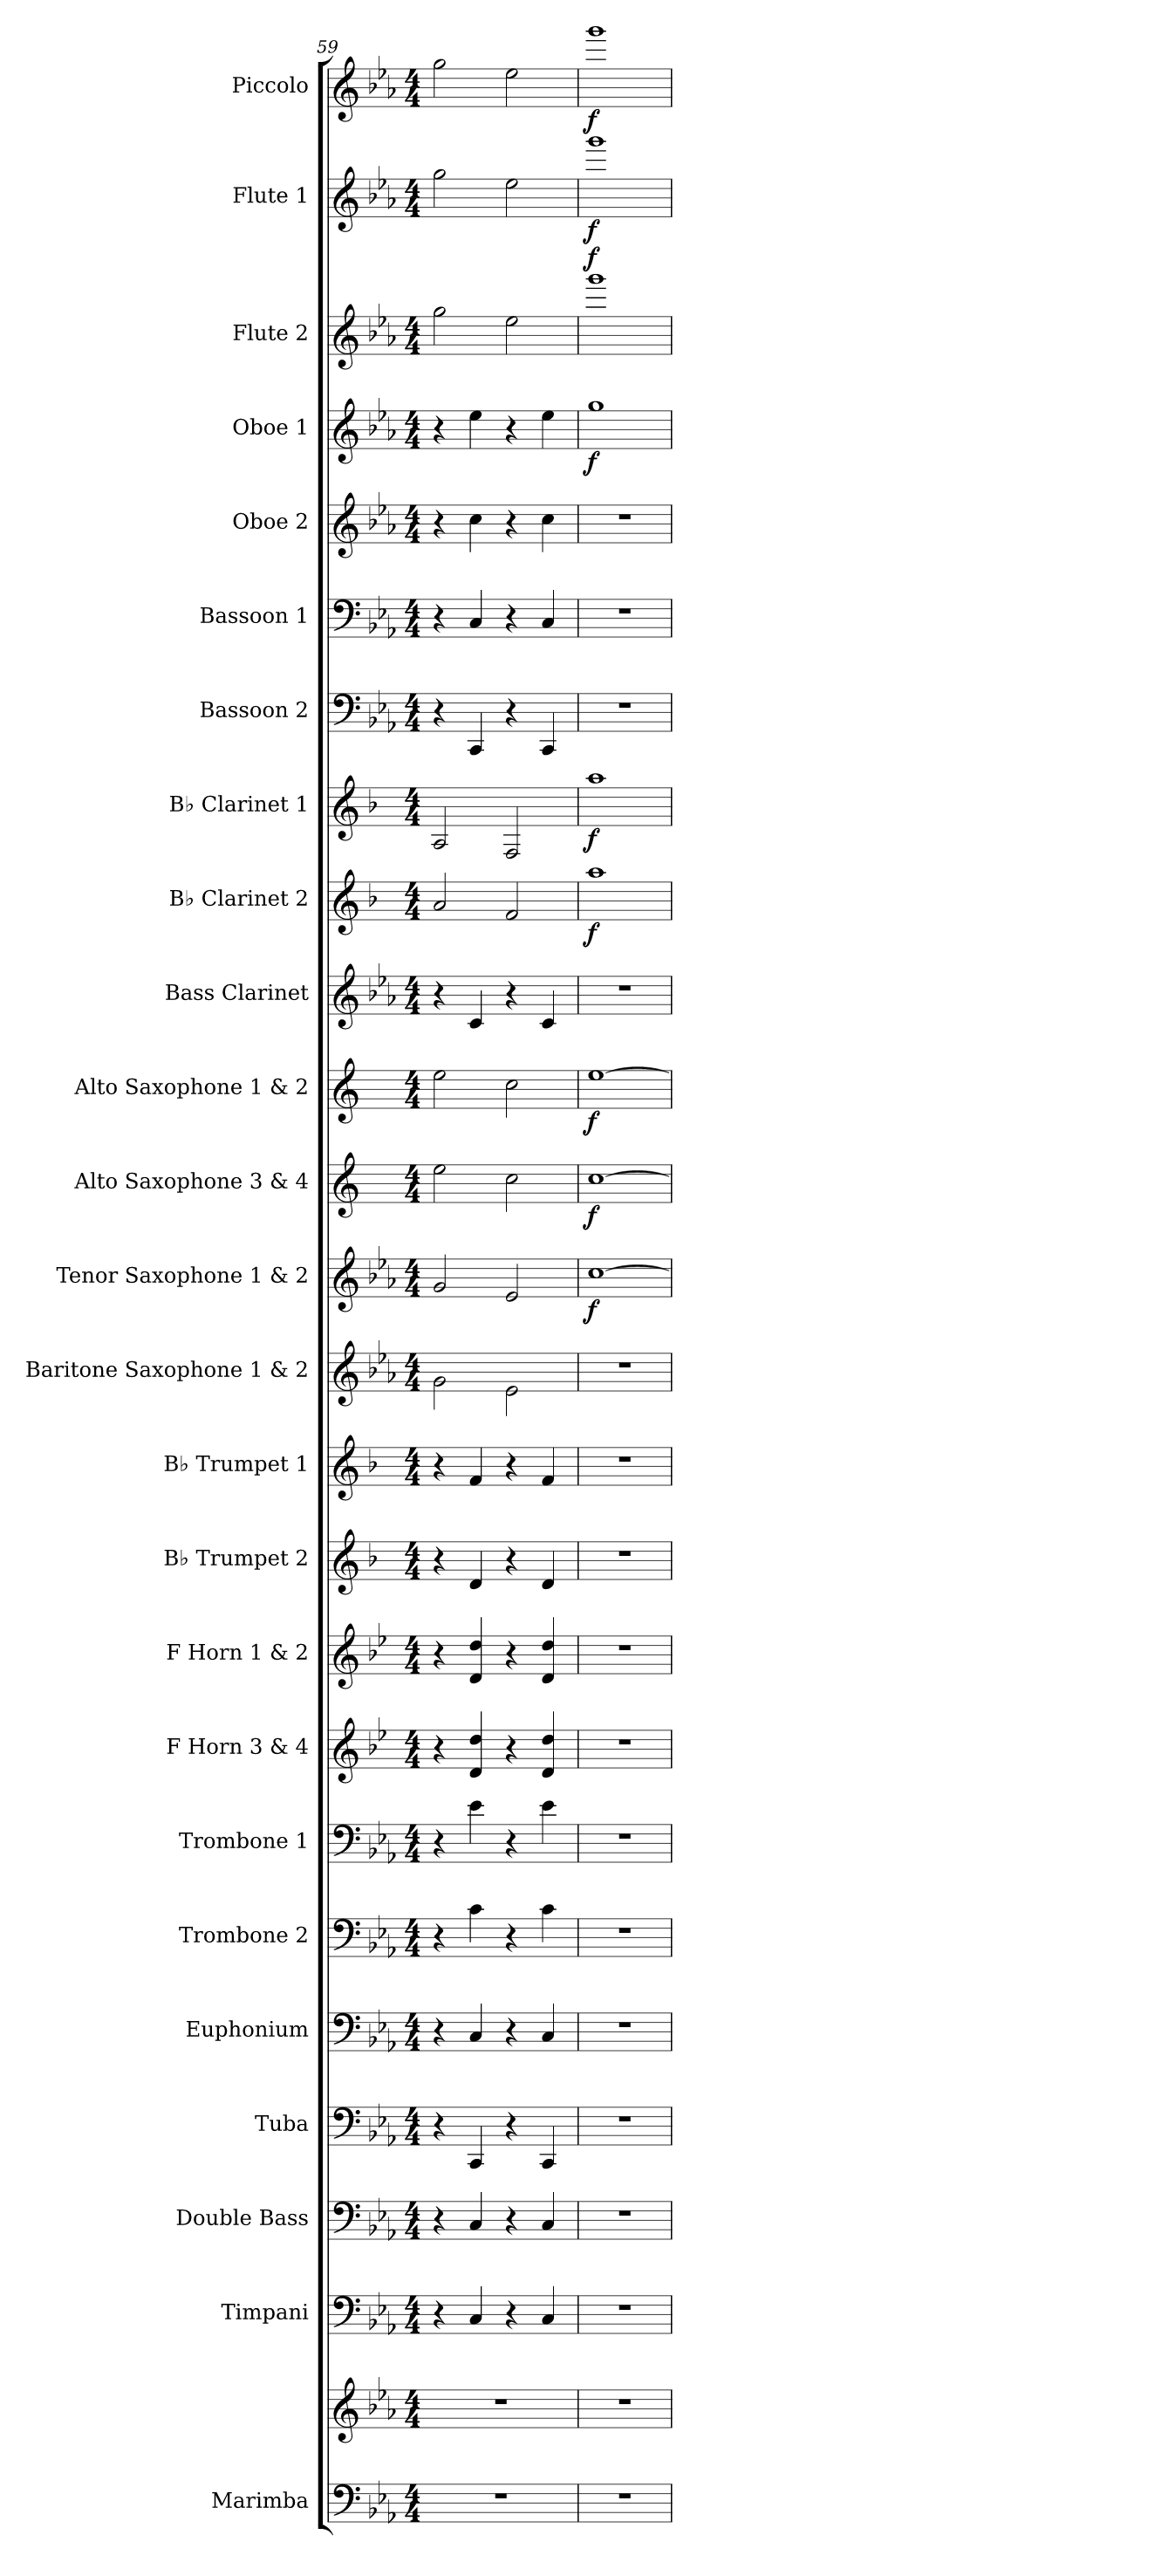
**kern	**kern	**kern	**kern	**kern	**kern	**kern	**kern	**kern	**kern	**kern	**kern	**kern	**kern	**dynam	**kern	**dynam	**kern	**dynam	**kern	**kern	**dynam	**kern	**dynam	**kern	**kern	**kern	**kern	**dynam	**kern	**dynam	**kern	**dynam	**kern	**dynam
*part25	*part25	*part24	*part23	*part22	*part21	*part20	*part19	*part18	*part17	*part16	*part15	*part14	*part13	*part13	*part12	*part12	*part11	*part11	*part10	*part9	*part9	*part8	*part8	*part7	*part6	*part5	*part4	*part4	*part3	*part3	*part2	*part2	*part1	*part1
*staff26	*staff25	*staff24	*staff23	*staff22	*staff21	*staff20	*staff19	*staff18	*staff17	*staff16	*staff15	*staff14	*staff13	*staff13	*staff12	*staff12	*staff11	*staff11	*staff10	*staff9	*staff9	*staff8	*staff8	*staff7	*staff6	*staff5	*staff4	*staff4	*staff3	*staff3	*staff2	*staff2	*staff1	*staff1
*I"Marimba	*	*I"Timpani	*I"Double Bass	*I"Tuba	*I"Euphonium	*I"Trombone 2	*I"Trombone 1	*I"F Horn 3 &amp; 4	*I"F Horn 1 &amp; 2	*I"B♭ Trumpet 2	*I"B♭ Trumpet 1	*I"Baritone Saxophone 1 &amp; 2	*I"Tenor Saxophone 1 &amp; 2	*	*I"Alto Saxophone 3 &amp; 4	*	*I"Alto Saxophone 1 &amp; 2	*	*I"Bass Clarinet	*I"B♭ Clarinet 2	*	*I"B♭ Clarinet 1	*	*I"Bassoon 2	*I"Bassoon 1	*I"Oboe 2	*I"Oboe 1	*	*I"Flute 2	*	*I"Flute 1	*	*I"Piccolo	*
*I'Mrm.	*	*I'Timp.	*I'Db.	*I'Tba.	*I'Euph.	*I'Tbn. 2	*I'Tbn. 1	*I'F Hn. 3 4	*I'F Hn. 1 2	*I'B♭ Tpt. 2	*I'B♭ Tpt. 1	*I'Bar. Sax. 1 2	*I'T. Sax. 1 2	*	*I'A. Sax. 3 4	*	*I'A. Sax. 1 2	*	*I'B. Cl.	*I'B♭ Cl. 2	*	*I'B♭ Cl. 1	*	*I'Bsn. 2	*I'Bsn. 1	*I'Ob. 2	*I'Ob. 1	*	*I'Fl. 2	*	*I'Fl. 1	*	*I'Picc.	*
*clefF4	*clefG2	*clefF4	*clefF4	*clefF4	*clefF4	*clefF4	*clefF4	*clefG2	*clefG2	*clefG2	*clefG2	*clefG2	*clefG2	*	*clefG2	*	*clefG2	*	*clefG2	*clefG2	*	*clefG2	*	*clefF4	*clefF4	*clefG2	*clefG2	*	*clefG2	*	*clefG2	*	*clefG2	*
*	*	*	*ITrd7c12	*	*	*	*	*ITrd4c7	*ITrd4c7	*ITrd1c2	*ITrd1c2	*ITrd12c21	*ITrd8c14	*	*ITrd5c9	*	*ITrd5c9	*	*ITrd8c14	*ITrd1c2	*	*ITrd1c2	*	*	*	*	*	*	*	*	*	*	*ITrd-7c-12	*
*k[b-e-a-]	*k[b-e-a-]	*k[b-e-a-]	*k[b-e-a-]	*k[b-e-a-]	*k[b-e-a-]	*k[b-e-a-]	*k[b-e-a-]	*k[b-e-a-]	*k[b-e-a-]	*k[b-e-a-]	*k[b-e-a-]	*k[b-e-a-]	*k[b-e-a-]	*	*k[b-e-a-]	*	*k[b-e-a-]	*	*k[b-e-a-]	*k[b-e-a-]	*	*k[b-e-a-]	*	*k[b-e-a-]	*k[b-e-a-]	*k[b-e-a-]	*k[b-e-a-]	*	*k[b-e-a-]	*	*k[b-e-a-]	*	*k[b-e-a-]	*
*M4/4	*M4/4	*M4/4	*M4/4	*M4/4	*M4/4	*M4/4	*M4/4	*M4/4	*M4/4	*M4/4	*M4/4	*M4/4	*M4/4	*	*M4/4	*	*M4/4	*	*M4/4	*M4/4	*	*M4/4	*	*M4/4	*M4/4	*M4/4	*M4/4	*	*M4/4	*	*M4/4	*	*M4/4	*
=59	=59	=59	=59	=59	=59	=59	=59	=59	=59	=59	=59	=59	=59	=59	=59	=59	=59	=59	=59	=59	=59	=59	=59	=59	=59	=59	=59	=59	=59	=59	=59	=59	=59	=59
1r	1r	4r	4r	4r	4r	4r	4r	4r	4r	4r	4r	2G\	2G/	.	2g\	.	2g\	.	4r	2g/	.	2G/	.	4r	4r	4r	4r	.	2gg\	.	2gg\	.	2ggg\	.
.	.	4C/	4CC/	4CC/	4C/	4c\	4e-\	4G/ 4g/	4G/ 4g/	4c/	4e-/	.	.	.	.	.	.	.	4C/	.	.	.	.	4CC/	4C/	4cc\	4ee-\	.	.	.	.	.	.	.
.	.	4r	4r	4r	4r	4r	4r	4r	4r	4r	4r	2E-\	2E-/	.	2e-\	.	2e-\	.	4r	2e-/	.	2E-/	.	4r	4r	4r	4r	.	2ee-\	.	2ee-\	.	2eee-\	.
.	.	4C/	4CC/	4CC/	4C/	4c\	4e-\	4G/ 4g/	4G/ 4g/	4c/	4e-/	.	.	.	.	.	.	.	4C/	.	.	.	.	4CC/	4C/	4cc\	4ee-\	.	.	.	.	.	.	.
=60	=60	=60	=60	=60	=60	=60	=60	=60	=60	=60	=60	=60	=60	=60	=60	=60	=60	=60	=60	=60	=60	=60	=60	=60	=60	=60	=60	=60	=60	=60	=60	=60	=60	=60
!	!	!	!	!	!	!	!	!	!	!	!	!	!	!LO:DY:b	!	!LO:DY:b	!	!LO:DY:b	!	!	!LO:DY:b	!	!LO:DY:b	!	!	!	!	!LO:DY:b	!	!LO:DY:a	!	!LO:DY:b	!	!LO:DY:b
1r	1r	1r	1r	1r	1r	1r	1r	1r	1r	1r	1r	1r	[1c	f	[1e-	f	[1g	f	1r	1gg	f	1gg	f	1r	1r	1r	1gg	f	1ggg	f	1ggg	f	1gggg	f
=	=	=	=	=	=	=	=	=	=	=	=	=	=	=	=	=	=	=	=	=	=	=	=	=	=	=	=	=	=	=	=	=	=	=
*-	*-	*-	*-	*-	*-	*-	*-	*-	*-	*-	*-	*-	*-	*-	*-	*-	*-	*-	*-	*-	*-	*-	*-	*-	*-	*-	*-	*-	*-	*-	*-	*-	*-	*-
